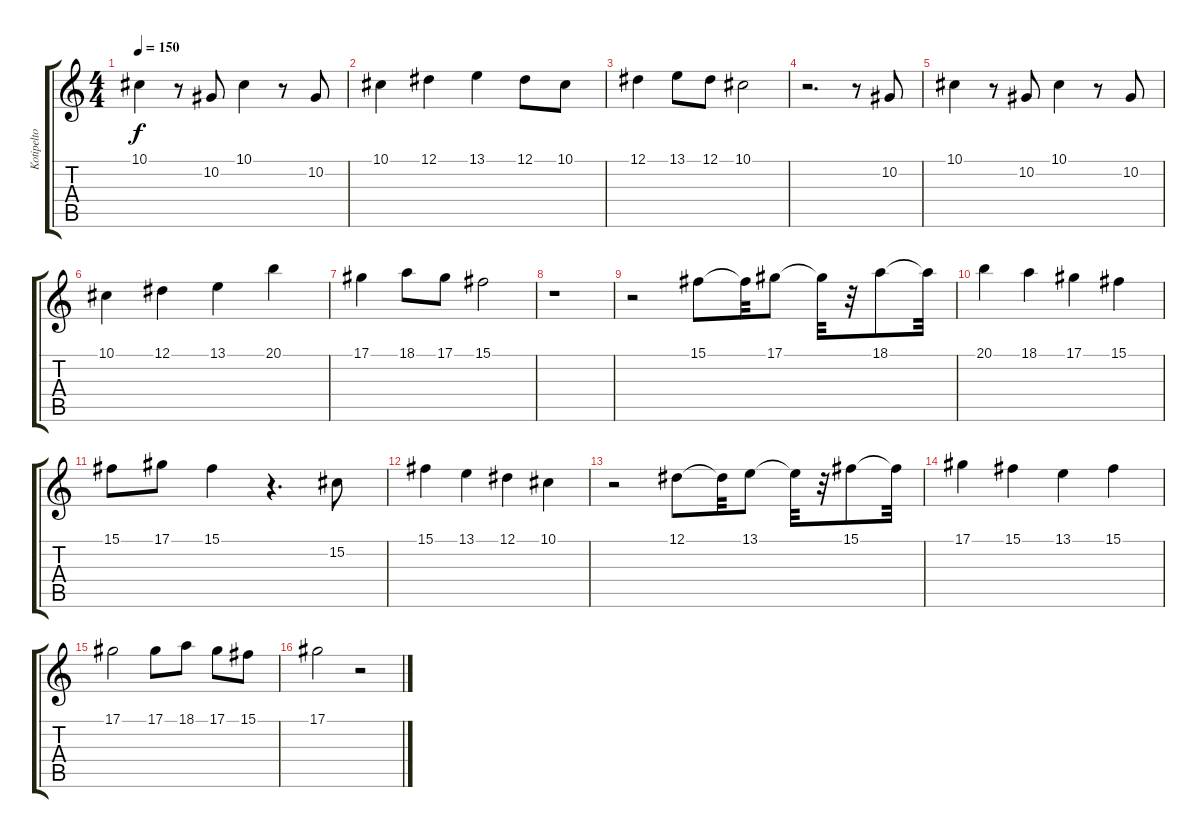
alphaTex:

\track ("Kotipelto" "Kotipelto") {instrument choiraahs}
\staff {score tabs}
\tuning (Eb4 Bb3 Gb3 Db3 Ab2 Eb2) {hide}
\ts (4 4)
\tempo 150
\clef g2
\ks c
10.1.4{dy f} r.8 10.2.8 10.1.4 r.8 10.2.8 |
10.1.4 12.1.4 13.1.4 12.1.8 10.1.8 |
12.1.4 13.1.8 12.1.8 10.1.2 |
r.2{d} r.8 10.2.8 |
10.1.4 r.8 10.2.8 10.1.4 r.8 10.2.8 |
10.1.4 12.1.4 13.1.4 20.1.4 |
17.1.4 18.1.8 17.1.8 15.1.2 |
r.1 |
r.2 15.1.8 15.1{t}.32 17.1.8 17.1{t}.32 r.32 18.1.8 18.1{t}.32 |
20.1.4 18.1.4 17.1.4 15.1.4 |
15.1.8 17.1.8 15.1.4 r.4{d} 15.2.8 |
15.1.4 13.1.4 12.1.4 10.1.4 |
r.2 12.1.8 12.1{t}.32 13.1.8 13.1{t}.32 r.32 15.1.8 15.1{t}.32 |
17.1.4 15.1.4 13.1.4 15.1.4 |
17.1.2 17.1.8 18.1.8 17.1.8 15.1.8 |
17.1.2 r.2
